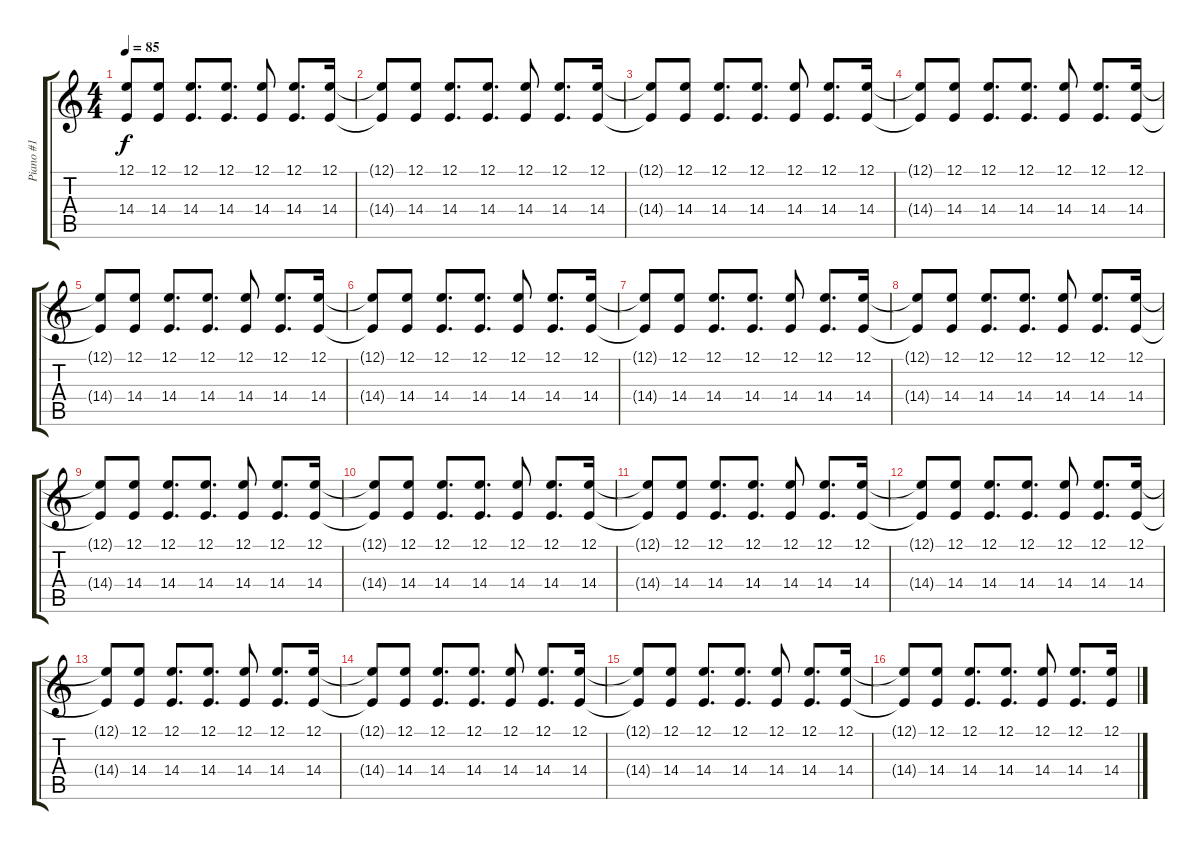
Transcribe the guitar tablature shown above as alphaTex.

\track ("Piano #1" "Piano #1") {instrument acousticgrandpiano}
\staff {score tabs}
\tuning (E4 B3 G3 D3 A2 E2) {hide}
\ts (4 4)
\tempo 85
\clef g2
\ks c
(12.1{t} 14.4{t}).8{dy f} (12.1 14.4).8{volume 9 balance 12} (12.1 14.4).8{d volume 16 balance 8} (12.1 14.4).8{d volume 11 balance 3} (12.1 14.4).8{volume 9 balance 12} (12.1 14.4).8{d volume 16 balance 8} (12.1 14.4).16{volume 11 balance 3} |
(12.1{t} 14.4{t}).8 (12.1 14.4).8{volume 9 balance 12} (12.1 14.4).8{d volume 16 balance 8} (12.1 14.4).8{d volume 11 balance 3} (12.1 14.4).8{volume 9 balance 12} (12.1 14.4).8{d volume 16 balance 8} (12.1 14.4).16{volume 11 balance 3} |
(12.1{t} 14.4{t}).8 (12.1 14.4).8{volume 9 balance 12} (12.1 14.4).8{d volume 16 balance 8} (12.1 14.4).8{d volume 11 balance 3} (12.1 14.4).8{volume 9 balance 12} (12.1 14.4).8{d volume 16 balance 8} (12.1 14.4).16{volume 11 balance 3} |
(12.1{t} 14.4{t}).8 (12.1 14.4).8{volume 9 balance 12} (12.1 14.4).8{d volume 16 balance 8} (12.1 14.4).8{d volume 11 balance 3} (12.1 14.4).8{volume 9 balance 12} (12.1 14.4).8{d volume 16 balance 8} (12.1 14.4).16{volume 11 balance 3} |
(12.1{t} 14.4{t}).8 (12.1 14.4).8{volume 9 balance 12} (12.1 14.4).8{d volume 16 balance 8} (12.1 14.4).8{d volume 11 balance 3} (12.1 14.4).8{volume 9 balance 12} (12.1 14.4).8{d volume 16 balance 8} (12.1 14.4).16{volume 11 balance 3} |
(12.1{t} 14.4{t}).8 (12.1 14.4).8{volume 9 balance 12} (12.1 14.4).8{d volume 16 balance 8} (12.1 14.4).8{d volume 11 balance 3} (12.1 14.4).8{volume 9 balance 12} (12.1 14.4).8{d volume 16 balance 8} (12.1 14.4).16{volume 11 balance 3} |
(12.1{t} 14.4{t}).8 (12.1 14.4).8{volume 9 balance 12} (12.1 14.4).8{d volume 16 balance 8} (12.1 14.4).8{d volume 11 balance 3} (12.1 14.4).8{volume 9 balance 12} (12.1 14.4).8{d volume 16 balance 8} (12.1 14.4).16{volume 11 balance 3} |
(12.1{t} 14.4{t}).8 (12.1 14.4).8{volume 9 balance 12} (12.1 14.4).8{d volume 16 balance 8} (12.1 14.4).8{d volume 11 balance 3} (12.1 14.4).8{volume 9 balance 12} (12.1 14.4).8{d volume 16 balance 8} (12.1 14.4).16{volume 11 balance 3} |
(12.1{t} 14.4{t}).8 (12.1 14.4).8{volume 9 balance 12} (12.1 14.4).8{d volume 16 balance 8} (12.1 14.4).8{d volume 11 balance 3} (12.1 14.4).8{volume 9 balance 12} (12.1 14.4).8{d volume 16 balance 8} (12.1 14.4).16{volume 11 balance 3} |
(12.1{t} 14.4{t}).8 (12.1 14.4).8{volume 9 balance 12} (12.1 14.4).8{d volume 16 balance 8} (12.1 14.4).8{d volume 11 balance 3} (12.1 14.4).8{volume 9 balance 12} (12.1 14.4).8{d volume 16 balance 8} (12.1 14.4).16{volume 11 balance 3} |
(12.1{t} 14.4{t}).8 (12.1 14.4).8{volume 9 balance 12} (12.1 14.4).8{d volume 16 balance 8} (12.1 14.4).8{d volume 11 balance 3} (12.1 14.4).8{volume 9 balance 12} (12.1 14.4).8{d volume 16 balance 8} (12.1 14.4).16{volume 11 balance 3} |
(12.1{t} 14.4{t}).8 (12.1 14.4).8{volume 9 balance 12} (12.1 14.4).8{d volume 16 balance 8} (12.1 14.4).8{d volume 11 balance 3} (12.1 14.4).8{volume 9 balance 12} (12.1 14.4).8{d volume 16 balance 8} (12.1 14.4).16{volume 11 balance 3} |
(12.1{t} 14.4{t}).8 (12.1 14.4).8{volume 9 balance 12} (12.1 14.4).8{d volume 16 balance 8} (12.1 14.4).8{d volume 11 balance 3} (12.1 14.4).8{volume 9 balance 12} (12.1 14.4).8{d volume 16 balance 8} (12.1 14.4).16{volume 11 balance 3} |
(12.1{t} 14.4{t}).8 (12.1 14.4).8{volume 9 balance 12} (12.1 14.4).8{d volume 16 balance 8} (12.1 14.4).8{d volume 11 balance 3} (12.1 14.4).8{volume 9 balance 12} (12.1 14.4).8{d volume 16 balance 8} (12.1 14.4).16{volume 11 balance 3} |
(12.1{t} 14.4{t}).8 (12.1 14.4).8{volume 9 balance 12} (12.1 14.4).8{d volume 16 balance 8} (12.1 14.4).8{d volume 11 balance 3} (12.1 14.4).8{volume 9 balance 12} (12.1 14.4).8{d volume 16 balance 8} (12.1 14.4).16{volume 11 balance 3} |
(12.1{t} 14.4{t}).8 (12.1 14.4).8{volume 9 balance 12} (12.1 14.4).8{d volume 16 balance 8} (12.1 14.4).8{d volume 11 balance 3} (12.1 14.4).8{volume 9 balance 12} (12.1 14.4).8{d volume 16 balance 8} (12.1 14.4).16{volume 11 balance 3}
